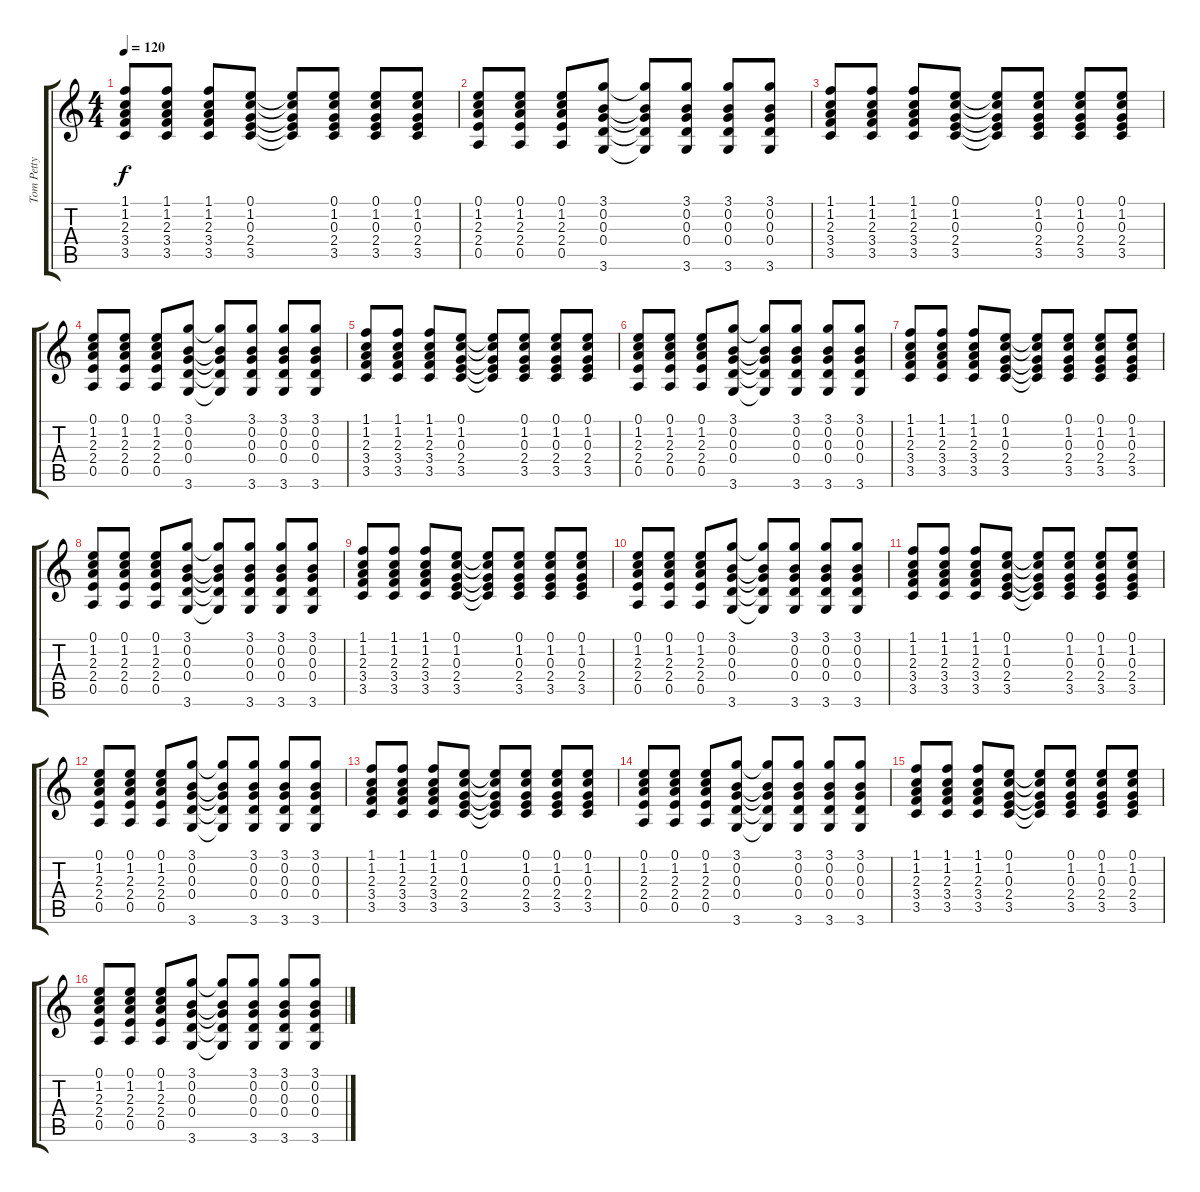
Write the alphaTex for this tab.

\track ("Tom Petty" "Tom Petty") {instrument acousticguitarsteel}
\staff {score tabs}
\tuning (E4 B3 G3 D3 A2 E2) {hide}
\ts (4 4)
\tempo 120
\clef g2
\ks c
(1.1 1.2 2.3 3.4 3.5).8{dy f instrument acousticguitarsteel} (1.1 1.2 2.3 3.4 3.5).8 (1.1 1.2 2.3 3.4 3.5).8 (0.1 1.2 0.3 2.4 3.5).8 (0.1{t} 1.2{t} 0.3{t} 2.4{t} 3.5{t}).8 (0.1 1.2 0.3 2.4 3.5).8 (0.1 1.2 0.3 2.4 3.5).8 (0.1 1.2 0.3 2.4 3.5).8 |
(0.1 1.2 2.3 2.4 0.5).8 (0.1 1.2 2.3 2.4 0.5).8 (0.1 1.2 2.3 2.4 0.5).8 (3.1 0.2 0.3 0.4 3.6).8 (3.1{t} 0.2{t} 0.3{t} 0.4{t} 3.6{t}).8 (3.1 0.2 0.3 0.4 3.6).8 (3.1 0.2 0.3 0.4 3.6).8 (3.1 0.2 0.3 0.4 3.6).8 |
(1.1 1.2 2.3 3.4 3.5).8 (1.1 1.2 2.3 3.4 3.5).8 (1.1 1.2 2.3 3.4 3.5).8 (0.1 1.2 0.3 2.4 3.5).8 (0.1{t} 1.2{t} 0.3{t} 2.4{t} 3.5{t}).8 (0.1 1.2 0.3 2.4 3.5).8 (0.1 1.2 0.3 2.4 3.5).8 (0.1 1.2 0.3 2.4 3.5).8 |
(0.1 1.2 2.3 2.4 0.5).8 (0.1 1.2 2.3 2.4 0.5).8 (0.1 1.2 2.3 2.4 0.5).8 (3.1 0.2 0.3 0.4 3.6).8 (3.1{t} 0.2{t} 0.3{t} 0.4{t} 3.6{t}).8 (3.1 0.2 0.3 0.4 3.6).8 (3.1 0.2 0.3 0.4 3.6).8 (3.1 0.2 0.3 0.4 3.6).8 |
(1.1 1.2 2.3 3.4 3.5).8 (1.1 1.2 2.3 3.4 3.5).8 (1.1 1.2 2.3 3.4 3.5).8 (0.1 1.2 0.3 2.4 3.5).8 (0.1{t} 1.2{t} 0.3{t} 2.4{t} 3.5{t}).8 (0.1 1.2 0.3 2.4 3.5).8 (0.1 1.2 0.3 2.4 3.5).8 (0.1 1.2 0.3 2.4 3.5).8 |
(0.1 1.2 2.3 2.4 0.5).8 (0.1 1.2 2.3 2.4 0.5).8 (0.1 1.2 2.3 2.4 0.5).8 (3.1 0.2 0.3 0.4 3.6).8 (3.1{t} 0.2{t} 0.3{t} 0.4{t} 3.6{t}).8 (3.1 0.2 0.3 0.4 3.6).8 (3.1 0.2 0.3 0.4 3.6).8 (3.1 0.2 0.3 0.4 3.6).8 |
(1.1 1.2 2.3 3.4 3.5).8 (1.1 1.2 2.3 3.4 3.5).8 (1.1 1.2 2.3 3.4 3.5).8 (0.1 1.2 0.3 2.4 3.5).8 (0.1{t} 1.2{t} 0.3{t} 2.4{t} 3.5{t}).8 (0.1 1.2 0.3 2.4 3.5).8 (0.1 1.2 0.3 2.4 3.5).8 (0.1 1.2 0.3 2.4 3.5).8 |
(0.1 1.2 2.3 2.4 0.5).8 (0.1 1.2 2.3 2.4 0.5).8 (0.1 1.2 2.3 2.4 0.5).8 (3.1 0.2 0.3 0.4 3.6).8 (3.1{t} 0.2{t} 0.3{t} 0.4{t} 3.6{t}).8 (3.1 0.2 0.3 0.4 3.6).8 (3.1 0.2 0.3 0.4 3.6).8 (3.1 0.2 0.3 0.4 3.6).8 |
(1.1 1.2 2.3 3.4 3.5).8 (1.1 1.2 2.3 3.4 3.5).8 (1.1 1.2 2.3 3.4 3.5).8 (0.1 1.2 0.3 2.4 3.5).8 (0.1{t} 1.2{t} 0.3{t} 2.4{t} 3.5{t}).8 (0.1 1.2 0.3 2.4 3.5).8 (0.1 1.2 0.3 2.4 3.5).8 (0.1 1.2 0.3 2.4 3.5).8 |
(0.1 1.2 2.3 2.4 0.5).8 (0.1 1.2 2.3 2.4 0.5).8 (0.1 1.2 2.3 2.4 0.5).8 (3.1 0.2 0.3 0.4 3.6).8 (3.1{t} 0.2{t} 0.3{t} 0.4{t} 3.6{t}).8 (3.1 0.2 0.3 0.4 3.6).8 (3.1 0.2 0.3 0.4 3.6).8 (3.1 0.2 0.3 0.4 3.6).8 |
(1.1 1.2 2.3 3.4 3.5).8 (1.1 1.2 2.3 3.4 3.5).8 (1.1 1.2 2.3 3.4 3.5).8 (0.1 1.2 0.3 2.4 3.5).8 (0.1{t} 1.2{t} 0.3{t} 2.4{t} 3.5{t}).8 (0.1 1.2 0.3 2.4 3.5).8 (0.1 1.2 0.3 2.4 3.5).8 (0.1 1.2 0.3 2.4 3.5).8 |
(0.1 1.2 2.3 2.4 0.5).8 (0.1 1.2 2.3 2.4 0.5).8 (0.1 1.2 2.3 2.4 0.5).8 (3.1 0.2 0.3 0.4 3.6).8 (3.1{t} 0.2{t} 0.3{t} 0.4{t} 3.6{t}).8 (3.1 0.2 0.3 0.4 3.6).8 (3.1 0.2 0.3 0.4 3.6).8 (3.1 0.2 0.3 0.4 3.6).8 |
(1.1 1.2 2.3 3.4 3.5).8 (1.1 1.2 2.3 3.4 3.5).8 (1.1 1.2 2.3 3.4 3.5).8 (0.1 1.2 0.3 2.4 3.5).8 (0.1{t} 1.2{t} 0.3{t} 2.4{t} 3.5{t}).8 (0.1 1.2 0.3 2.4 3.5).8 (0.1 1.2 0.3 2.4 3.5).8 (0.1 1.2 0.3 2.4 3.5).8 |
(0.1 1.2 2.3 2.4 0.5).8 (0.1 1.2 2.3 2.4 0.5).8 (0.1 1.2 2.3 2.4 0.5).8 (3.1 0.2 0.3 0.4 3.6).8 (3.1{t} 0.2{t} 0.3{t} 0.4{t} 3.6{t}).8 (3.1 0.2 0.3 0.4 3.6).8 (3.1 0.2 0.3 0.4 3.6).8 (3.1 0.2 0.3 0.4 3.6).8 |
(1.1 1.2 2.3 3.4 3.5).8 (1.1 1.2 2.3 3.4 3.5).8 (1.1 1.2 2.3 3.4 3.5).8 (0.1 1.2 0.3 2.4 3.5).8 (0.1{t} 1.2{t} 0.3{t} 2.4{t} 3.5{t}).8 (0.1 1.2 0.3 2.4 3.5).8 (0.1 1.2 0.3 2.4 3.5).8 (0.1 1.2 0.3 2.4 3.5).8 |
(0.1 1.2 2.3 2.4 0.5).8 (0.1 1.2 2.3 2.4 0.5).8 (0.1 1.2 2.3 2.4 0.5).8 (3.1 0.2 0.3 0.4 3.6).8 (3.1{t} 0.2{t} 0.3{t} 0.4{t} 3.6{t}).8 (3.1 0.2 0.3 0.4 3.6).8 (3.1 0.2 0.3 0.4 3.6).8 (3.1 0.2 0.3 0.4 3.6).8
